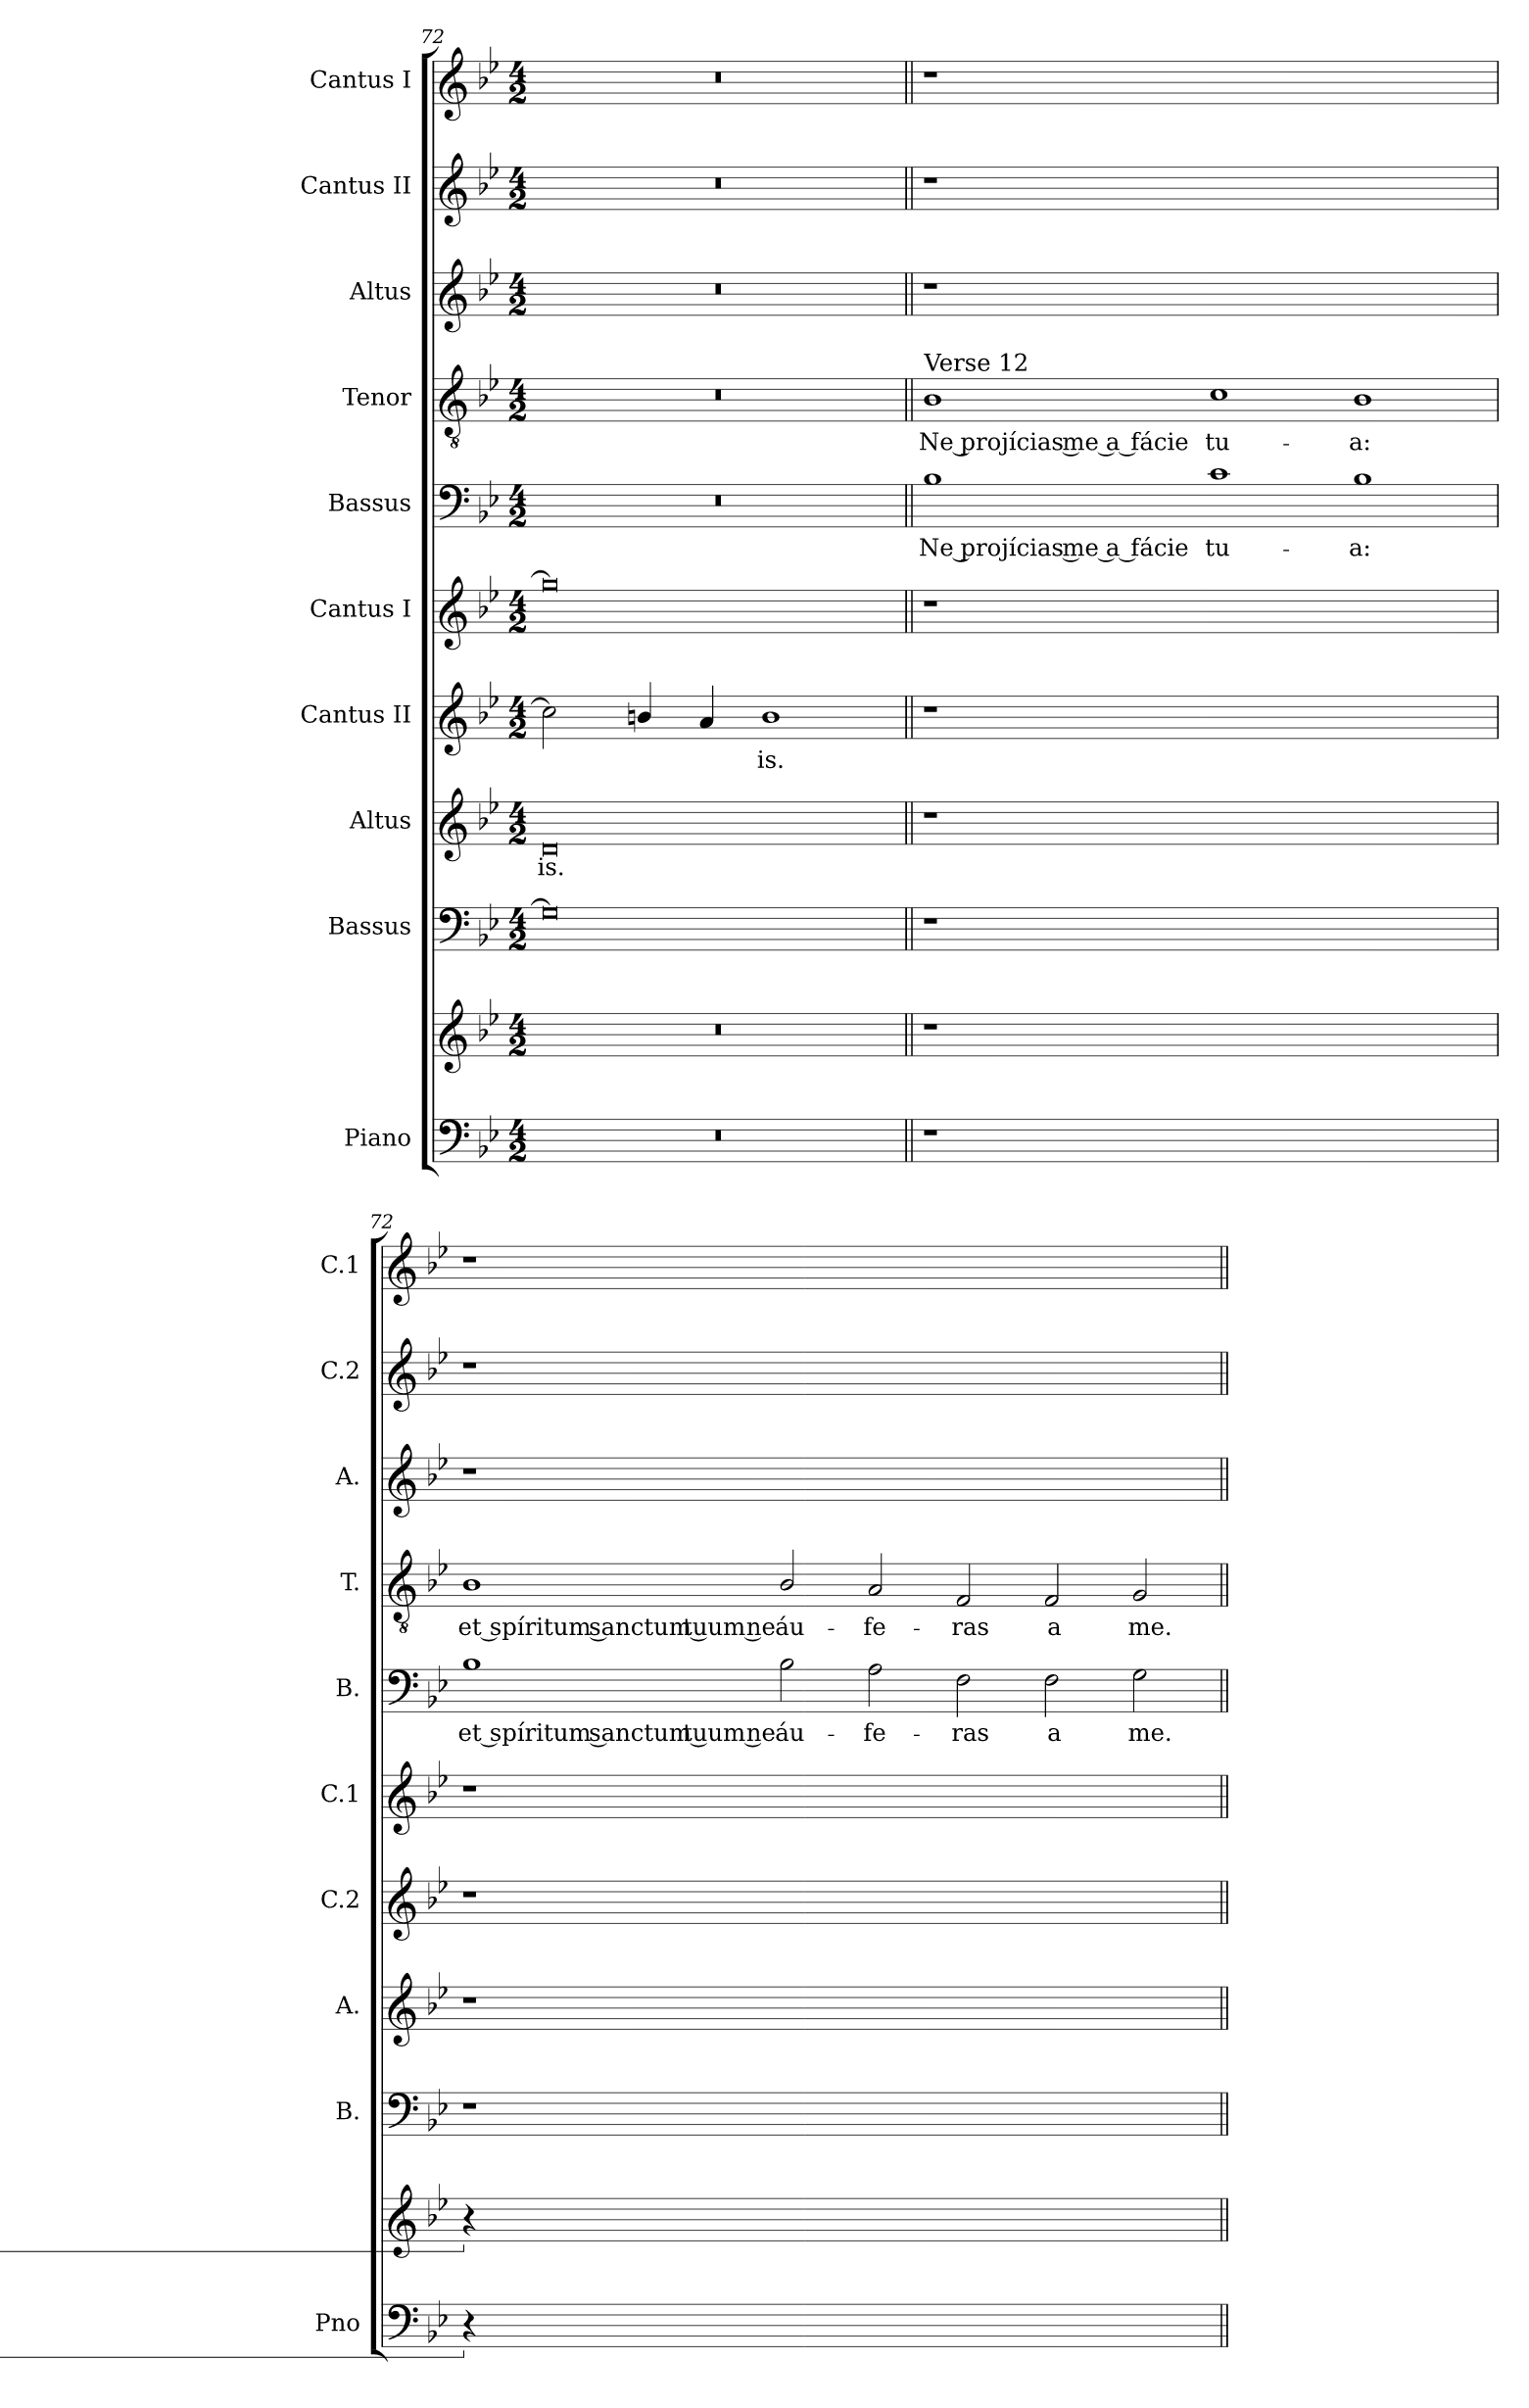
**kern	**kern	**kern	**kern	**text	**kern	**text	**kern	**kern	**text	**kern	**text	**kern	**kern	**kern
*part10	*part10	*part9	*part8	*part8	*part7	*part7	*part6	*part5	*part5	*part4	*part4	*part3	*part2	*part1
*staff11	*staff10	*staff9	*staff8	*staff8	*staff7	*staff7	*staff6	*staff5	*staff5	*staff4	*staff4	*staff3	*staff2	*staff1
*I"Piano	*	*I"Bassus	*I"Altus	*	*I"Cantus II	*	*I"Cantus I	*I"Bassus	*	*I"Tenor	*	*I"Altus	*I"Cantus II	*I"Cantus I
*I'Pno	*	*I'B.	*I'A.	*	*I'C.2	*	*I'C.1	*I'B.	*	*I'T.	*	*I'A.	*I'C.2	*I'C.1
*clefF4	*clefG2	*clefF4	*clefG2	*	*clefG2	*	*clefG2	*clefF4	*	*clefGv2	*	*clefG2	*clefG2	*clefG2
*	*	*	*	*	*	*	*	*	*	*ITrd7c12	*	*	*	*
*k[b-e-]	*k[b-e-]	*k[b-e-]	*k[b-e-]	*	*k[b-e-]	*	*k[b-e-]	*k[b-e-]	*	*k[b-e-]	*	*k[b-e-]	*k[b-e-]	*k[b-e-]
*B-:	*B-:	*B-:	*B-:	*	*B-:	*	*B-:	*B-:	*	*B-:	*	*B-:	*B-:	*B-:
*M4/2	*M4/2	*M4/2	*M4/2	*	*M4/2	*	*M4/2	*M4/2	*	*M4/2	*	*M4/2	*M4/2	*M4/2
=72	=72	=72	=72	=72	=72	=72	=72	=72	=72	=72	=72	=72	=72	=72
!LO:N:vis=1	!LO:N:vis=1	!	!	!	!	!	!	!	!	!	!	!	!	!
!	!	!	!	!LO:LY:b:color=#000000	!	!	!	!LO:N:vis=1	!	!LO:N:vis=1	!	!LO:N:vis=1	!LO:N:vis=1	!LO:N:vis=1
0r	0r	0Gi]	0di	-is.	2cci\]	.	0ggi]	0r	.	0r	.	0r	0r	0r
.	.	.	.	.	4bni/	.	.	.	.	.	.	.	.	.
.	.	.	.	.	4ai/	.	.	.	.	.	.	.	.	.
!	!	!	!	!	!	!LO:LY:b:color=#000000	!	!	!	!	!	!	!	!
.	.	.	.	.	1bi	-is.	.	.	.	.	.	.	.	.
!!LO:LB:g=z
=71||	=71||	=71||	=71||	=71||	=71||	=71||	=71||	=71||	=71||	=71||	=71||	=71||	=71||	=71||
!LO:N:vis=1	!LO:N:vis=1	!LO:N:vis=1	!LO:N:vis=1	!	!LO:N:vis=1	!	!LO:N:vis=1	!	!	!	!	!	!	!
!	!	!	!	!	!	!	!	!	!LO:LY:b:color=#000000	!	!	!	!	!
!	!	!	!	!	!	!	!	!	!	!LO:TX:a:t=Verse 12	!	!	!	!
!	!	!	!	!	!	!	!	!	!	!	!LO:LY:b:color=#000000	!LO:N:vis=1	!LO:N:vis=1	!LO:N:vis=1
0.r	0.r	0r	0r	.	0r	.	0r	1B-i	Ne projícias me a fácie	1BB-i	Ne projícias me a fácie	0r	0r	0r
!	!	!	!	!	!	!	!	!	!LO:LY:b:color=#000000	!	!	!	!	!
!	!	!	!	!	!	!	!	!	!	!	!LO:LY:b:color=#000000	!	!	!
.	.	.	.	.	.	.	.	1ci	tu-	1Ci	tu-	.	.	.
!	!	!	!	!	!	!	!	!	!LO:LY:b:color=#000000	!	!	!	!	!
!	!	!	!	!	!	!	!	!	!	!	!LO:LY:b:color=#000000	!	!	!
.	.	1ryy	1ryy	.	1ryy	.	1ryy	1B-i	-a:	1BB-i	-a:	1ryy	1ryy	1ryy
=72	=72	=72	=72	=72	=72	=72	=72	=72	=72	=72	=72	=72	=72	=72
!LO:N:vis=1	!LO:N:vis=1	!LO:N:vis=1	!LO:N:vis=1	!	!LO:N:vis=1	!	!LO:N:vis=1	!	!	!	!	!	!	!
!	!	!	!	!	!	!	!	!	!LO:LY:b:color=#000000	!	!	!	!	!
!	!	!	!	!	!	!	!	!	!	!	!LO:LY:b:color=#000000	!LO:N:vis=1	!LO:N:vis=1	!LO:N:vis=1
2%7r	2%7r	0r	0r	.	0r	.	0r	1B-i	et spíritum sanctum tuum ne	1BB-i	et spíritum sanctum tuum ne	0r	0r	0r
!	!	!	!	!	!	!	!	!	!LO:LY:b:color=#000000	!	!	!	!	!
!	!	!	!	!	!	!	!	!	!	!	!LO:LY:b:color=#000000	!	!	!
.	.	.	.	.	.	.	.	2B-i\	áu-	2BB-i/	áu-	.	.	.
!	!	!	!	!	!	!	!	!	!LO:LY:b:color=#000000	!	!	!	!	!
!	!	!	!	!	!	!	!	!	!	!	!LO:LY:b:color=#000000	!	!	!
.	.	.	.	.	.	.	.	2Ai\	-fe-	2AAi/	-fe-	.	.	.
!	!	!	!	!	!	!	!	!	!LO:LY:b:color=#000000	!	!	!	!	!
!	!	!	!	!	!	!	!	!	!	!	!LO:LY:b:color=#000000	!	!	!
.	.	1.ryy	1.ryy	.	1.ryy	.	1.ryy	2Fi\	-ras	2FFi/	-ras	1.ryy	1.ryy	1.ryy
!	!	!	!	!	!	!	!	!	!LO:LY:b:color=#000000	!	!	!	!	!
!	!	!	!	!	!	!	!	!	!	!	!LO:LY:b:color=#000000	!	!	!
.	.	.	.	.	.	.	.	2Fi\	a	2FFi/	a	.	.	.
!	!	!	!	!	!	!	!	!	!LO:LY:b:color=#000000	!	!	!	!	!
!	!	!	!	!	!	!	!	!	!	!	!LO:LY:b:color=#000000	!	!	!
.	.	.	.	.	.	.	.	2Gi\	me.	2GGi/	me.	.	.	.
=||	=||	=||	=||	=||	=||	=||	=||	=||	=||	=||	=||	=||	=||	=||
*-	*-	*-	*-	*-	*-	*-	*-	*-	*-	*-	*-	*-	*-	*-
